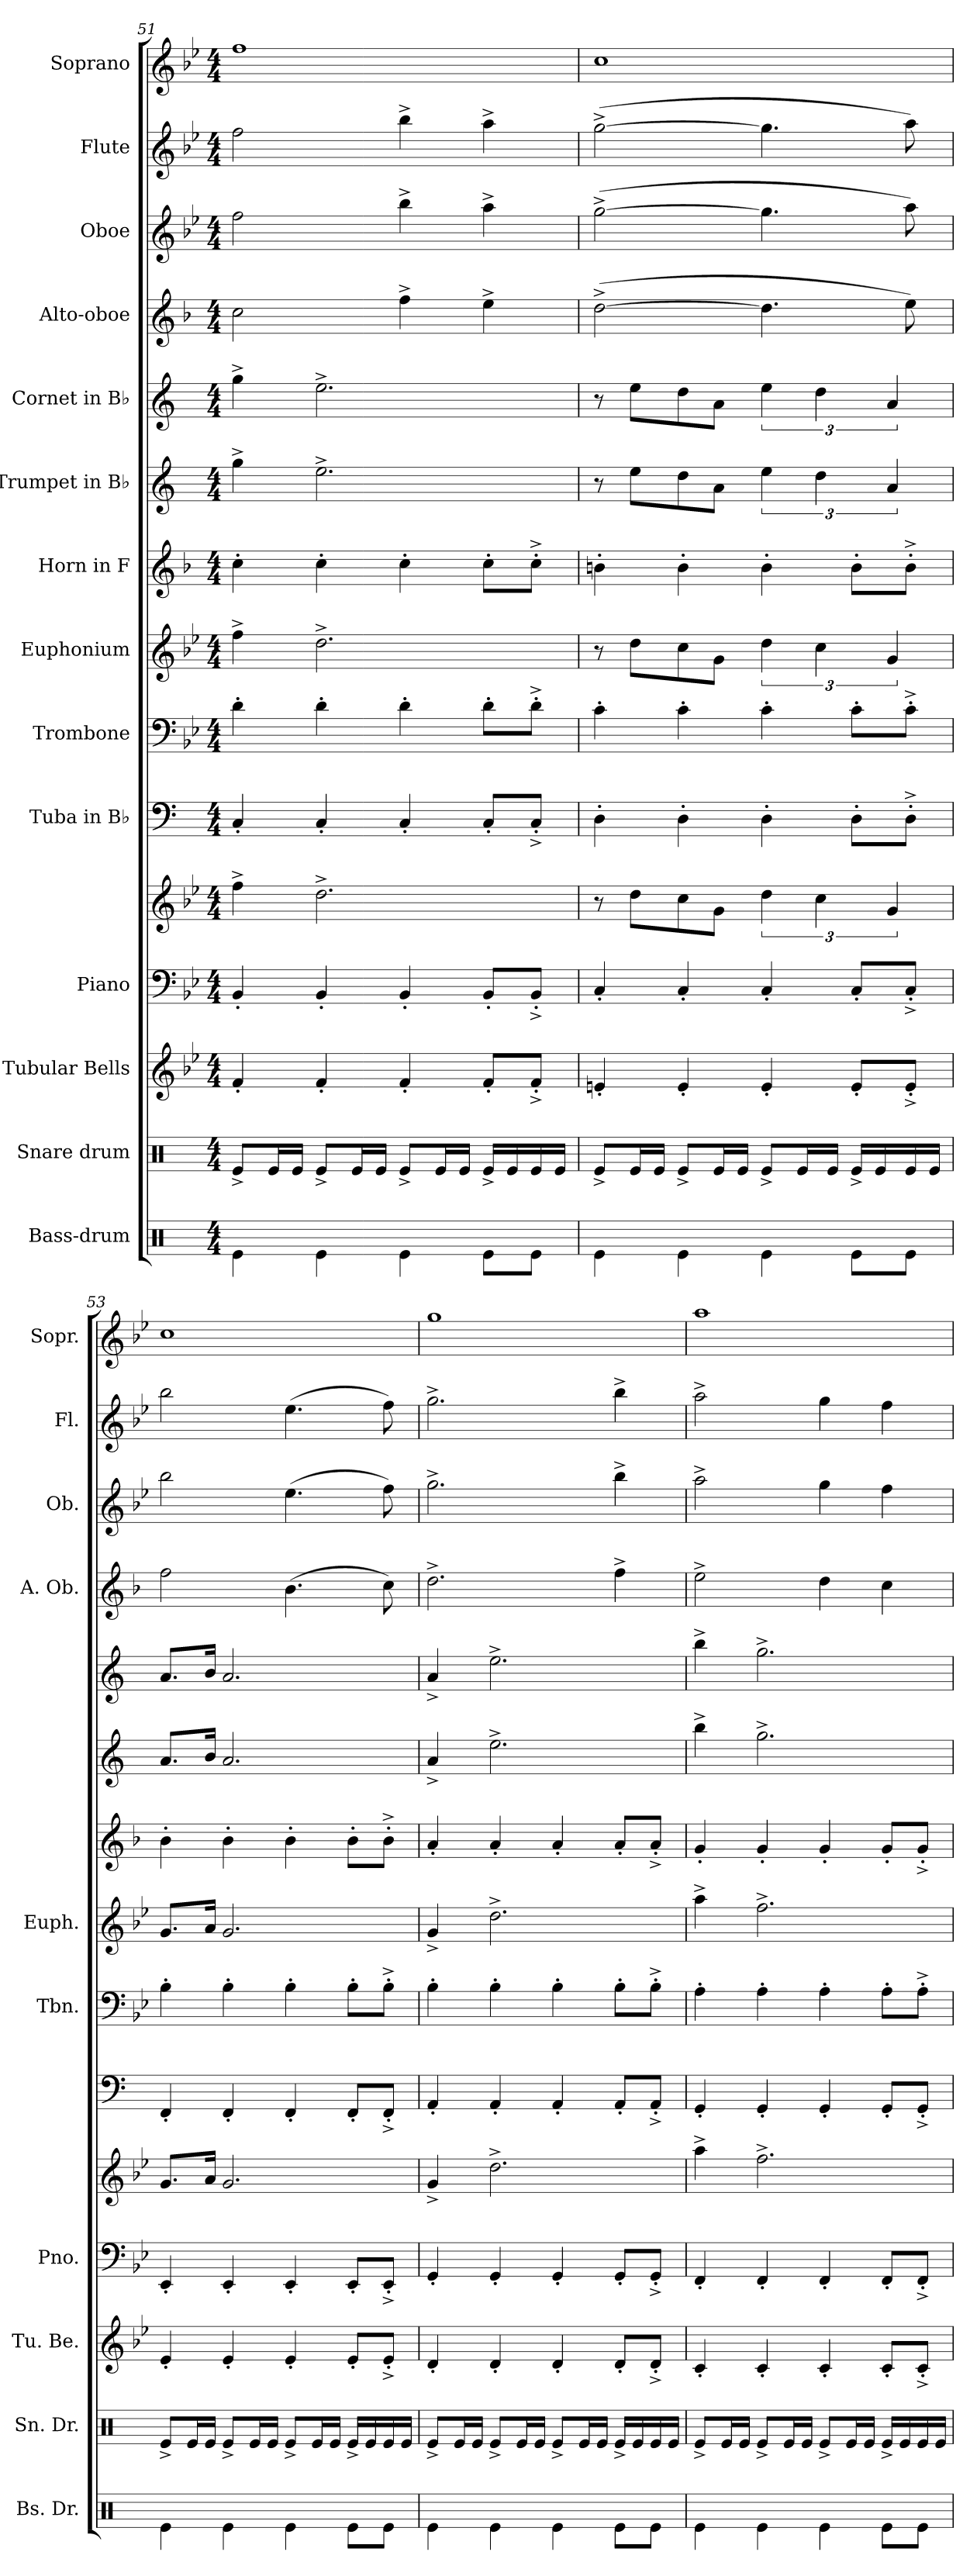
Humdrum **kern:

**kern	**kern	**kern	**kern	**kern	**kern	**kern	**kern	**kern	**kern	**kern	**kern	**kern	**kern	**kern
*part14	*part13	*part12	*part11	*part11	*part10	*part9	*part8	*part7	*part6	*part5	*part4	*part3	*part2	*part1
*staff15	*staff14	*staff13	*staff12	*staff11	*staff10	*staff9	*staff8	*staff7	*staff6	*staff5	*staff4	*staff3	*staff2	*staff1
*I"Bass-drum	*I"Snare drum	*I"Tubular Bells	*I"Piano	*	*I"Tuba in B♭	*I"Trombone	*I"Euphonium	*I"Horn in F	*I"Trumpet in B♭	*I"Cornet in B♭	*I"Alto-oboe	*I"Oboe	*I"Flute	*I"Soprano
*I'Bs. Dr.	*I'Sn. Dr.	*I'Tu. Be.	*I'Pno.	*	*	*I'Tbn.	*I'Euph.	*	*	*	*I'A. Ob.	*I'Ob.	*I'Fl.	*I'Sopr.
*clefX	*clefX	*clefG2	*clefF4	*clefG2	*clefF4	*clefF4	*clefG2	*clefG2	*clefG2	*clefG2	*clefG2	*clefG2	*clefG2	*clefG2
*	*	*	*	*	*ITrd1c2	*	*ITrd8c14	*ITrd4c7	*ITrd1c2	*ITrd1c2	*ITrd4c7	*	*	*
*k[]	*k[]	*k[b-e-]	*k[b-e-]	*k[b-e-]	*k[b-e-]	*k[b-e-]	*k[b-e-]	*k[b-e-]	*k[b-e-]	*k[b-e-]	*k[b-e-]	*k[b-e-]	*k[b-e-]	*k[b-e-]
*M4/4	*M4/4	*M4/4	*M4/4	*M4/4	*M4/4	*M4/4	*M4/4	*M4/4	*M4/4	*M4/4	*M4/4	*M4/4	*M4/4	*M4/4
=51	=51	=51	=51	=51	=51	=51	=51	=51	=51	=51	=51	=51	=51	=51
4Re\	8Re^/L	4f'/	4BB-'/	4ff^\	4BB-'/	4d'\	4f^\	4f'\	4ff^\	4ff^\	2f\	2ff\	2ff\	1ff
.	16Re/L	.	.	.	.	.	.	.	.	.	.	.	.	.
.	16Re/JJ	.	.	.	.	.	.	.	.	.	.	.	.	.
4Re\	8Re^/L	4f'/	4BB-'/	2.dd^\	4BB-'/	4d'\	2.d^\	4f'\	2.dd^\	2.dd^\	.	.	.	.
.	16Re/L	.	.	.	.	.	.	.	.	.	.	.	.	.
.	16Re/JJ	.	.	.	.	.	.	.	.	.	.	.	.	.
4Re\	8Re^/L	4f'/	4BB-'/	.	4BB-'/	4d'\	.	4f'\	.	.	4b-^\	4bb-^\	4bb-^\	.
.	16Re/L	.	.	.	.	.	.	.	.	.	.	.	.	.
.	16Re/JJ	.	.	.	.	.	.	.	.	.	.	.	.	.
8Re\L	16Re^/LL	8f'/L	8BB-'/L	.	8BB-'/L	8d'\L	.	8f'\L	.	.	4a^\	4aa^\	4aa^\	.
.	16Re/	.	.	.	.	.	.	.	.	.	.	.	.	.
8Re\J	16Re/	8f'^/J	8BB-'^/J	.	8BB-'^/J	8d'^\J	.	8f'^\J	.	.	.	.	.	.
.	16Re/JJ	.	.	.	.	.	.	.	.	.	.	.	.	.
=52	=52	=52	=52	=52	=52	=52	=52	=52	=52	=52	=52	=52	=52	=52
4Re\	8Re^/L	4en'/	4C'/	8r	4C'\	4c'\	8r	4en'\	8r	8r	([2g^\	([2gg^\	([2gg^\	1cc
.	16Re/L	.	.	8dd\L	.	.	8d\L	.	8dd\L	8dd\L	.	.	.	.
.	16Re/JJ	.	.	.	.	.	.	.	.	.	.	.	.	.
4Re\	8Re^/L	4e'/	4C'/	8cc\	4C'\	4c'\	8c\	4e'\	8cc\	8cc\	.	.	.	.
.	16Re/L	.	.	8g\J	.	.	8G\J	.	8g\J	8g\J	.	.	.	.
.	16Re/JJ	.	.	.	.	.	.	.	.	.	.	.	.	.
4Re\	8Re^/L	4e'/	4C'/	6dd\	4C'\	4c'\	6d\	4e'\	6dd\	6dd\	4.g\]	4.gg\]	4.gg\]	.
.	16Re/L	.	.	.	.	.	.	.	.	.	.	.	.	.
.	.	.	.	6cc\	.	.	6c\	.	6cc\	6cc\	.	.	.	.
.	16Re/JJ	.	.	.	.	.	.	.	.	.	.	.	.	.
8Re\L	16Re^/LL	8e'/L	8C'/L	.	8C'\L	8c'\L	.	8e'\L	.	.	.	.	.	.
.	16Re/	.	.	.	.	.	.	.	.	.	.	.	.	.
.	.	.	.	6g/	.	.	6G/	.	6g/	6g/	.	.	.	.
8Re\J	16Re/	8e'^/J	8C'^/J	.	8C'^\J	8c'^\J	.	8e'^\J	.	.	8a\)	8aa\)	8aa\)	.
.	16Re/JJ	.	.	.	.	.	.	.	.	.	.	.	.	.
!!LO:PB:g=z
=53	=53	=53	=53	=53	=53	=53	=53	=53	=53	=53	=53	=53	=53	=53
4Re\	8Re^/L	4e-'/	4EE-'/	8.g/L	4EE-'/	4B-'\	8.G/L	4e-'\	8.g/L	8.g/L	2b-\	2bb-\	2bb-\	1cc
.	16Re/L	.	.	.	.	.	.	.	.	.	.	.	.	.
.	16Re/JJ	.	.	16a/Jk	.	.	16A/Jk	.	16a/Jk	16a/Jk	.	.	.	.
4Re\	8Re^/L	4e-'/	4EE-'/	2.g/	4EE-'/	4B-'\	2.G/	4e-'\	2.g/	2.g/	.	.	.	.
.	16Re/L	.	.	.	.	.	.	.	.	.	.	.	.	.
.	16Re/JJ	.	.	.	.	.	.	.	.	.	.	.	.	.
4Re\	8Re^/L	4e-'/	4EE-'/	.	4EE-'/	4B-'\	.	4e-'\	.	.	(4.e-\	(4.ee-\	(4.ee-\	.
.	16Re/L	.	.	.	.	.	.	.	.	.	.	.	.	.
.	16Re/JJ	.	.	.	.	.	.	.	.	.	.	.	.	.
8Re\L	16Re^/LL	8e-'/L	8EE-'/L	.	8EE-'/L	8B-'\L	.	8e-'\L	.	.	.	.	.	.
.	16Re/	.	.	.	.	.	.	.	.	.	.	.	.	.
8Re\J	16Re/	8e-'^/J	8EE-'^/J	.	8EE-'^/J	8B-'^\J	.	8e-'^\J	.	.	8f\)	8ff\)	8ff\)	.
.	16Re/JJ	.	.	.	.	.	.	.	.	.	.	.	.	.
=54	=54	=54	=54	=54	=54	=54	=54	=54	=54	=54	=54	=54	=54	=54
4Re\	8Re^/L	4d'/	4GG'/	4g^/	4GG'/	4B-'\	4G^/	4d'/	4g^/	4g^/	2.g^\	2.gg^\	2.gg^\	1gg
.	16Re/L	.	.	.	.	.	.	.	.	.	.	.	.	.
.	16Re/JJ	.	.	.	.	.	.	.	.	.	.	.	.	.
4Re\	8Re^/L	4d'/	4GG'/	2.dd^\	4GG'/	4B-'\	2.d^\	4d'/	2.dd^\	2.dd^\	.	.	.	.
.	16Re/L	.	.	.	.	.	.	.	.	.	.	.	.	.
.	16Re/JJ	.	.	.	.	.	.	.	.	.	.	.	.	.
4Re\	8Re^/L	4d'/	4GG'/	.	4GG'/	4B-'\	.	4d'/	.	.	.	.	.	.
.	16Re/L	.	.	.	.	.	.	.	.	.	.	.	.	.
.	16Re/JJ	.	.	.	.	.	.	.	.	.	.	.	.	.
8Re\L	16Re^/LL	8d'/L	8GG'/L	.	8GG'/L	8B-'\L	.	8d'/L	.	.	4b-^\	4bb-^\	4bb-^\	.
.	16Re/	.	.	.	.	.	.	.	.	.	.	.	.	.
8Re\J	16Re/	8d'^/J	8GG'^/J	.	8GG'^/J	8B-'^\J	.	8d'^/J	.	.	.	.	.	.
.	16Re/JJ	.	.	.	.	.	.	.	.	.	.	.	.	.
=55	=55	=55	=55	=55	=55	=55	=55	=55	=55	=55	=55	=55	=55	=55
4Re\	8Re^/L	4c'/	4FF'/	4aa^\	4FF'/	4A'\	4a^\	4c'/	4aa^\	4aa^\	2a^\	2aa^\	2aa^\	1aa
.	16Re/L	.	.	.	.	.	.	.	.	.	.	.	.	.
.	16Re/JJ	.	.	.	.	.	.	.	.	.	.	.	.	.
4Re\	8Re^/L	4c'/	4FF'/	2.ff^\	4FF'/	4A'\	2.f^\	4c'/	2.ff^\	2.ff^\	.	.	.	.
.	16Re/L	.	.	.	.	.	.	.	.	.	.	.	.	.
.	16Re/JJ	.	.	.	.	.	.	.	.	.	.	.	.	.
4Re\	8Re^/L	4c'/	4FF'/	.	4FF'/	4A'\	.	4c'/	.	.	4g\	4gg\	4gg\	.
.	16Re/L	.	.	.	.	.	.	.	.	.	.	.	.	.
.	16Re/JJ	.	.	.	.	.	.	.	.	.	.	.	.	.
8Re\L	16Re^/LL	8c'/L	8FF'/L	.	8FF'/L	8A'\L	.	8c'/L	.	.	4f\	4ff\	4ff\	.
.	16Re/	.	.	.	.	.	.	.	.	.	.	.	.	.
8Re\J	16Re/	8c'^/J	8FF'^/J	.	8FF'^/J	8A'^\J	.	8c'^/J	.	.	.	.	.	.
.	16Re/JJ	.	.	.	.	.	.	.	.	.	.	.	.	.
=	=	=	=	=	=	=	=	=	=	=	=	=	=	=
*-	*-	*-	*-	*-	*-	*-	*-	*-	*-	*-	*-	*-	*-	*-
